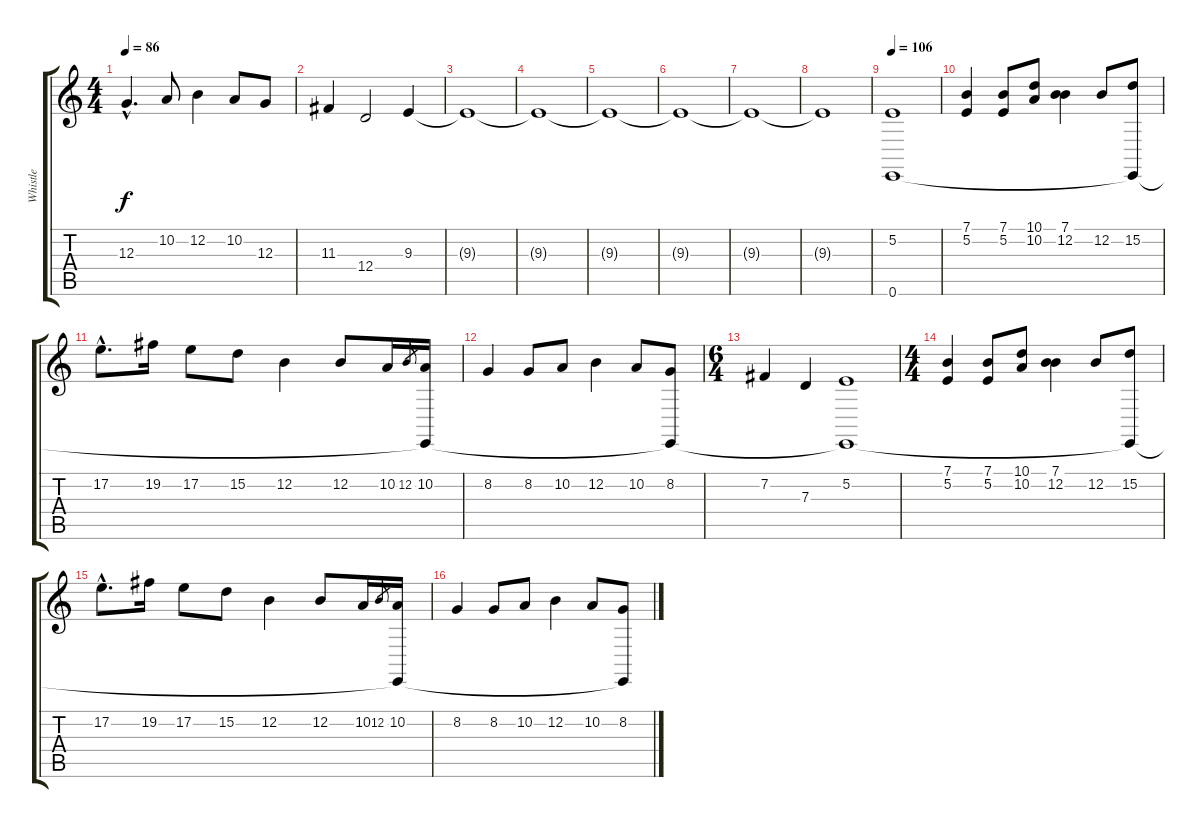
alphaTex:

\track ("Whistle" "Whistle") {instrument flute}
\staff {score tabs}
\tuning (E4 B3 G3 D3 A2 E2) {hide}
\ts (4 4)
\tempo 86
\clef g2
\ks c
12.3{hac}.4{d dy f} 10.2.8 12.2.4 10.2.8 12.3.8 |
11.3.4 12.4.2 9.3.4 |
9.3{t}.1 |
9.3{t}.1 |
9.3{t}.1 |
9.3{t}.1 |
9.3{t}.1 |
9.3{t}.1 |
\tempo 106
(5.2 0.6).1{volume 13} |
(7.1 5.2).4 (7.1 5.2).8 (10.1 10.2).8 (7.1 12.2).4 12.2.8 (15.2 0.6{t}).8 |
17.2{hac}.8{d} 19.2.16 17.2.8 15.2.8 12.2.4 12.2.8 10.2.16 12.2.8{gr} (10.2 0.6{t}).16 |
8.2.4 8.2.8 10.2.8 12.2.4 10.2.8 (8.2 0.6{t}).8 |
\ts (6 4)
7.2.4 7.3.4 (5.2 0.6{t}).1 |
\ts (4 4)
(7.1 5.2).4 (7.1 5.2).8 (10.1 10.2).8 (7.1 12.2).4 12.2.8 (15.2 0.6{t}).8 |
17.2{hac}.8{d} 19.2.16 17.2.8 15.2.8 12.2.4 12.2.8 10.2.16 12.2.8{gr} (10.2 0.6{t}).16 |
8.2.4 8.2.8 10.2.8 12.2.4 10.2.8 (8.2 0.6{t}).8
